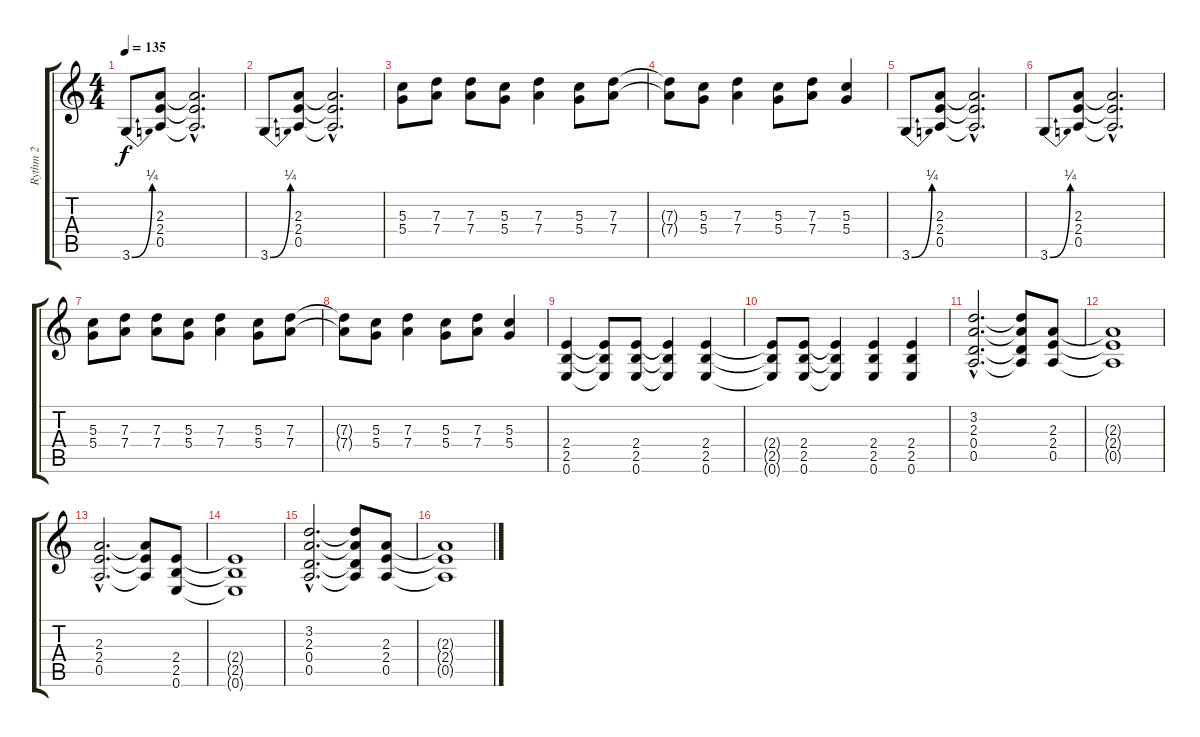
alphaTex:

\track ("Rythm 2" "Rythm 2") {instrument overdrivenguitar}
\staff {score tabs}
\tuning (E4 B3 G3 D3 A2 E2) {hide}
\ts (4 4)
\tempo 135
\clef g2
\ks c
3.6{be (bend 0 0 60 1)}.8{dy f} (2.3 2.4 0.5).8 (2.3{hac t} 2.4{hac t} 0.5{hac t}).2{d} |
3.6{be (bend 0 0 60 1)}.8 (2.3 2.4 0.5).8 (2.3{hac t} 2.4{hac t} 0.5{hac t}).2{d} |
(5.3 5.4).8 (7.3 7.4).8 (7.3 7.4).8 (5.3 5.4).8 (7.3 7.4).4 (5.3 5.4).8 (7.3 7.4).8 |
(7.3{t} 7.4{t}).8 (5.3 5.4).8 (7.3 7.4).4 (5.3 5.4).8 (7.3 7.4).8 (5.3 5.4).4 |
3.6{be (bend 0 0 60 1)}.8 (2.3 2.4 0.5).8 (2.3{hac t} 2.4{hac t} 0.5{hac t}).2{d} |
3.6{be (bend 0 0 60 1)}.8 (2.3 2.4 0.5).8 (2.3{hac t} 2.4{hac t} 0.5{hac t}).2{d} |
(5.3 5.4).8 (7.3 7.4).8 (7.3 7.4).8 (5.3 5.4).8 (7.3 7.4).4 (5.3 5.4).8 (7.3 7.4).8 |
(7.3{t} 7.4{t}).8 (5.3 5.4).8 (7.3 7.4).4 (5.3 5.4).8 (7.3 7.4).8 (5.3 5.4).4 |
(2.4 2.5 0.6).4 (2.4{t} 2.5{t} 0.6{t}).8 (2.4 2.5 0.6).8 (2.4{t} 2.5{t} 0.6{t}).4 (2.4 2.5 0.6).4 |
(2.4{t} 2.5{t} 0.6{t}).8 (2.4 2.5 0.6).8 (2.4{t} 2.5{t} 0.6{t}).4 (2.4 2.5 0.6).4 (2.4 2.5 0.6).4 |
(3.2{hac} 2.3{hac} 0.4{hac} 0.5{hac}).2{d} (3.2{t} 2.3{t} 0.4{t} 0.5{t}).8 (2.3 2.4 0.5).8 |
(2.3{t} 2.4{t} 0.5{t}).1 |
(2.3{hac} 2.4{hac} 0.5{hac}).2{d} (2.3{t} 2.4{t} 0.5{t}).8 (2.4 2.5 0.6).8 |
(2.4{t} 2.5{t} 0.6{t}).1 |
(3.2{hac} 2.3{hac} 0.4{hac} 0.5{hac}).2{d} (3.2{t} 2.3{t} 0.4{t} 0.5{t}).8 (2.3 2.4 0.5).8 |
(2.3{t} 2.4{t} 0.5{t}).1
